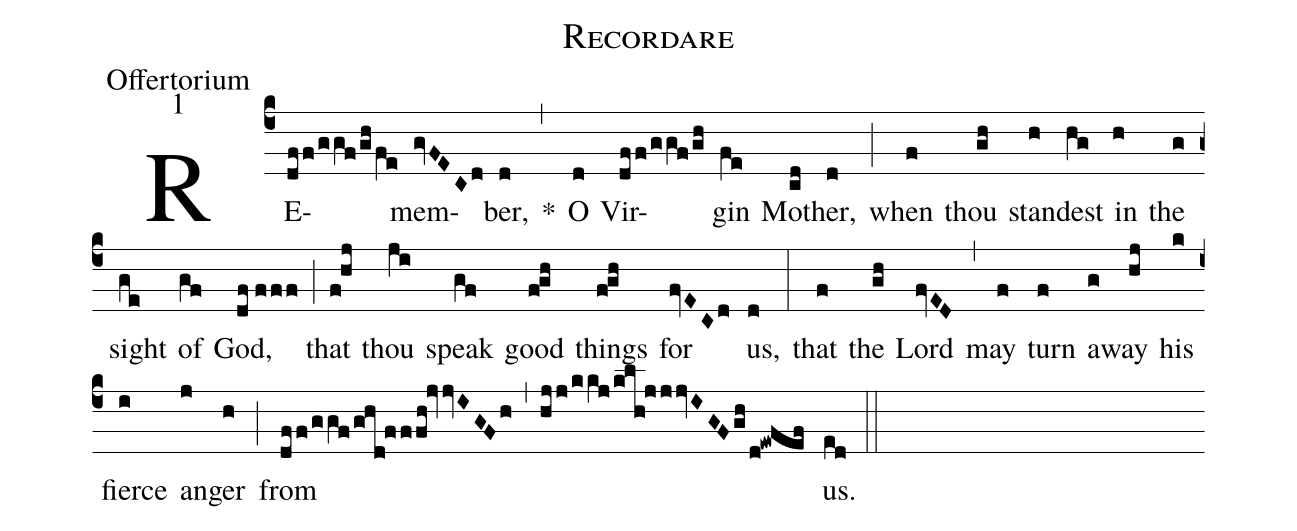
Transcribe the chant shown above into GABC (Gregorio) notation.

name:Recordare;
office-part:Offertorium;
mode:1;
%%
(c4) RE(dff/ggf/gh/fe)mem(gvFECd)ber,(d) *(,) O(d) Vir(dff/ggf/gh)gin(fe) Mo(cd)ther,(d) (;) when(f) thou(gh) stan(h)dest(hg) in(h) the(g) sight(ge) of(gf) God,(df//fff) (;) that(f!hj) thou(ji) speak(gf) good(f!gh) things(f!gh) for(fvECd) us,(d) (:) that(f) the(gh) Lord(fvED) (,) may(f) turn(f) a(g)way(hj) his(k) fierce(i) an(j)ger(h) (;) from(dff/ggf/ghd!fffh!jvvIGFh) (,) (hjj/kkj/klh!jjjvIGFgh/d!ewfef) us.(ed) (::)
